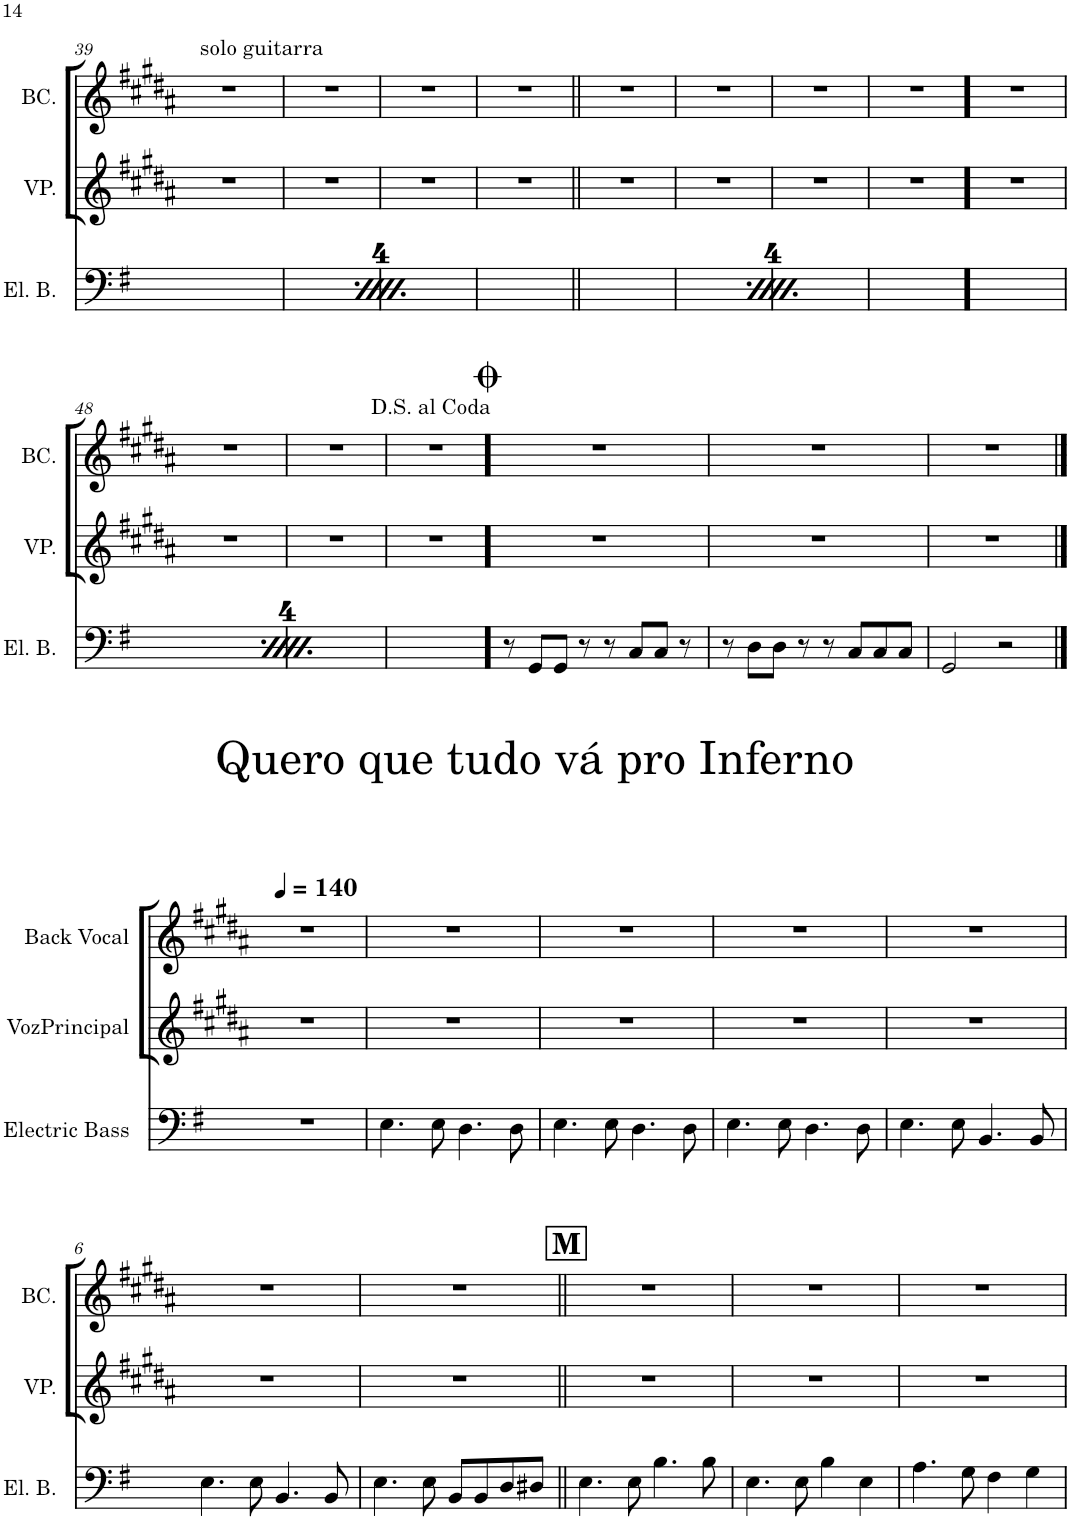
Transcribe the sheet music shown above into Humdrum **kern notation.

**kern	**kern	**kern
*part3	*part2	*part1
*staff3	*staff2	*staff1
*I"Electric Bass	*I"VozPrincipal	*I"Back Vocal
*I'El. B.	*I'VP.	*I'BC.
!!LO:PB:g=z
*clefF4	*clefG2	*clefG2
*Trd7c12	*	*
*k[f#]	*k[f#c#g#d#a#]	*k[f#c#g#d#a#]
*M4/4	*M4/4	*M4/4
*met(c)	*met(c)	*met(c)
=39	=39	=39
!	!	!LO:TX:a:t=solo guitarra
4GG/	1r	1r
8r	.	.
8GG/	.	.
4C/	.	.
8r	.	.
8C/	.	.
=40	=40	=40
4D\	1r	1r
8r	.	.
8D\	.	.
8C/	.	.
4.BB-X/	.	.
=41	=41	=41
4GG/	1r	1r
8r	.	.
8GG/	.	.
4C/	.	.
8r	.	.
8C/	.	.
=42	=42	=42
4D\	1r	1r
8r	.	.
8D\	.	.
8C/	.	.
4.BB-X/	.	.
=43||	=43||	=43||
4GG/	1r	1r
8r	.	.
8GG/	.	.
4C/	.	.
8r	.	.
8C/	.	.
=44	=44	=44
4D\	1r	1r
8r	.	.
8D\	.	.
8C/	.	.
4.BB-X/	.	.
=45	=45	=45
4GG/	1r	1r
8r	.	.
8GG/	.	.
4C/	.	.
8r	.	.
8C/	.	.
=46	=46	=46
4D\	1r	1r
8r	.	.
8D\	.	.
8C/	.	.
4.BB-X/	.	.
=47!	=47!	=47!
4GG/	1r	1r
8r	.	.
8GG/	.	.
4C/	.	.
8r	.	.
8C/	.	.
!!LO:LB:g=z
=48	=48	=48
4D\	1r	1r
8r	.	.
8D\	.	.
8C/	.	.
4.BB-X/	.	.
=49	=49	=49
4GG/	1r	1r
8r	.	.
8GG/	.	.
4C/	.	.
8r	.	.
8C/	.	.
=50	=50	=50
4D\	1r	1r
8r	.	.
8D\	.	.
8C/	.	.
4.BB-X/	.	.
=51!	=51!	=51!
8r	1r	1r
8GG/L	.	.
8GG/J	.	.
8r	.	.
8r	.	.
8C/L	.	.
8C/J	.	.
8r	.	.
=52	=52	=52
8r	1r	1r
8D\L	.	.
8D\J	.	.
8r	.	.
8r	.	.
8C/L	.	.
8C/	.	.
8C/J	.	.
=53	=53	=53
2GG/	1r	1r
2r	.	.
!!LO:LB:g=z
==1	==1	==1
*	*	*MM140
1r	1r	1r
=2	=2	=2
4.E\	1r	1r
8E\	.	.
4.D\	.	.
8D\	.	.
=3	=3	=3
4.E\	1r	1r
8E\	.	.
4.D\	.	.
8D\	.	.
=4	=4	=4
4.E\	1r	1r
8E\	.	.
4.D\	.	.
8D\	.	.
=5	=5	=5
4.E\	1r	1r
8E\	.	.
4.BB/	.	.
8BB/	.	.
!!LO:LB:g=z
=6	=6	=6
4.E\	1r	1r
8E\	.	.
4.BB/	.	.
8BB/	.	.
=7	=7	=7
4.E\	1r	1r
8E\	.	.
8BB/L	.	.
8BB/	.	.
8D/	.	.
8D#X/J	.	.
!!LO:REH:place=s1:a:B:cj:fs=14:t=M
=8||	=8||	=8||
4.E\	1r	1r
8E\	.	.
4.B\	.	.
8B\	.	.
=9	=9	=9
4.E\	1r	1r
8E\	.	.
4B\	.	.
4E\	.	.
=10	=10	=10
4.A\	1r	1r
8G\	.	.
4F#\	.	.
4G\	.	.
=	=	=
*-	*-	*-
